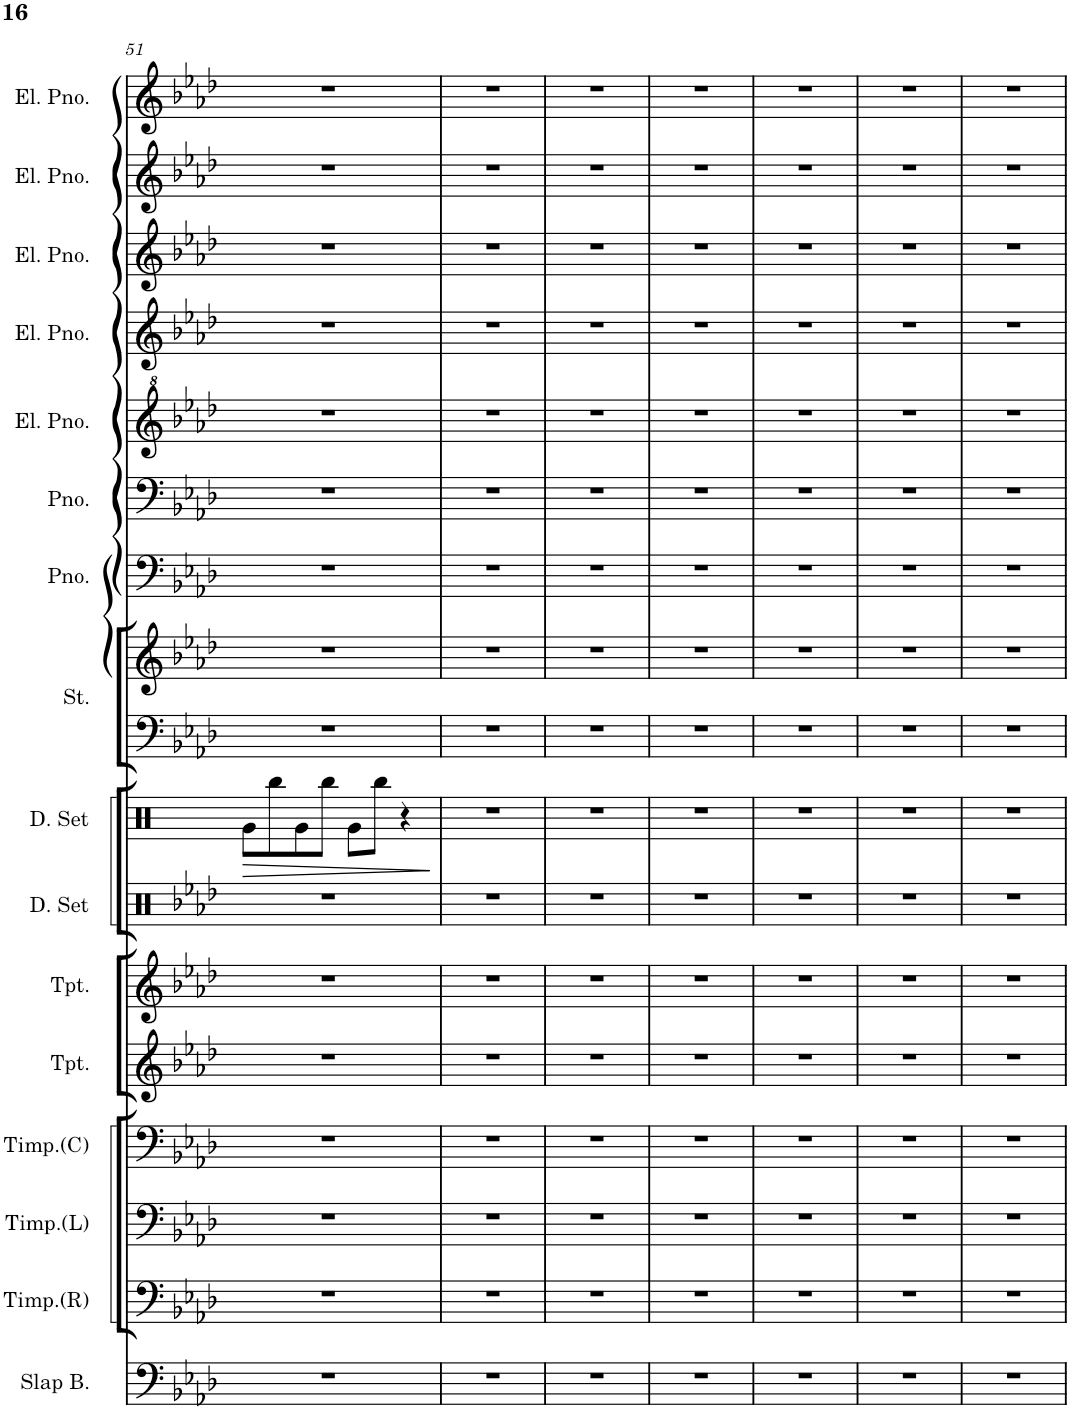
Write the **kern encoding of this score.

**kern	**kern	**kern	**kern	**kern	**kern	**kern	**kern	**dynam	**kern	**kern	**kern	**kern	**kern	**kern	**kern	**kern	**kern
*part16	*part15	*part14	*part13	*part12	*part11	*part10	*part9	*part9	*part8	*part8	*part7	*part6	*part5	*part4	*part3	*part2	*part1
*staff17	*staff16	*staff15	*staff14	*staff13	*staff12	*staff11	*staff10	*staff10	*staff9	*staff8	*staff7	*staff6	*staff5	*staff4	*staff3	*staff2	*staff1
*I"Slap Bass	*I"Timpani (Right)	*I"Timpani (Left)	*I"Timpani (Centre)	*I"Trumpet	*I"Trumpet	*I"Drumset	*I"Drumset	*	*I"Strings	*	*I"Grand Piano	*I"Grand Piano	*I"Electric Piano	*I"Electric Piano	*I"Electric Piano	*I"Electric Piano	*I"Electric Piano
*I'Slap B.	*I'Timp.(R)	*I'Timp.(L)	*I'Timp.(C)	*I'Tpt.	*I'Tpt.	*I'D. Set	*I'D. Set	*	*I'St.	*	*I'Pno.	*I'Pno.	*I'El. Pno.	*I'El. Pno.	*I'El. Pno.	*I'El. Pno.	*I'El. Pno.
!!LO:PB:g=z
*clefF4	*clefF4	*clefF4	*clefF4	*clefG2	*clefG2	*clefX	*clefX	*	*clefF4	*clefG2	*clefF4	*clefF4	*clefG^2	*clefG2	*clefG2	*clefG2	*clefG2
*Trd7c12	*	*	*	*Trd7c12	*	*	*	*	*	*	*	*	*	*	*	*	*
*k[b-e-a-d-]	*k[b-e-a-d-]	*k[b-e-a-d-]	*k[b-e-a-d-]	*k[b-e-a-d-]	*k[b-e-a-d-]	*k[b-e-a-d-]	*k[b-e-a-d-]	*	*k[b-e-a-d-]	*k[b-e-a-d-]	*k[b-e-a-d-]	*k[b-e-a-d-]	*k[b-e-a-d-]	*k[b-e-a-d-]	*k[b-e-a-d-]	*k[b-e-a-d-]	*k[b-e-a-d-]
*M4/4	*M4/4	*M4/4	*M4/4	*M4/4	*M4/4	*M4/4	*M4/4	*	*M4/4	*M4/4	*M4/4	*M4/4	*M4/4	*M4/4	*M4/4	*M4/4	*M4/4
=51	=51	=51	=51	=51	=51	=51	=51	=51	=51	=51	=51	=51	=51	=51	=51	=51	=51
!	!	!	!	!	!	!	!	!LO:HP:b	!	!	!	!	!	!	!	!	!
1r	1r	1r	1r	1r	1r	1r	8g\L	>	1r	1r	1r	1r	1r	1r	1r	1r	1r
.	.	.	.	.	.	.	8bbn\	.	.	.	.	.	.	.	.	.	.
.	.	.	.	.	.	.	8g\	.	.	.	.	.	.	.	.	.	.
.	.	.	.	.	.	.	8bbn\J	.	.	.	.	.	.	.	.	.	.
.	.	.	.	.	.	.	8g\L	.	.	.	.	.	.	.	.	.	.
.	.	.	.	.	.	.	8bbn\J	.	.	.	.	.	.	.	.	.	.
.	.	.	.	.	.	.	4r	.	.	.	.	.	.	.	.	.	.
.	.	.	.	.	.	.	.	]	.	.	.	.	.	.	.	.	.
=52	=52	=52	=52	=52	=52	=52	=52	=52	=52	=52	=52	=52	=52	=52	=52	=52	=52
1r	1r	1r	1r	1r	1r	1r	1r	.	1r	1r	1r	1r	1r	1r	1r	1r	1r
=53	=53	=53	=53	=53	=53	=53	=53	=53	=53	=53	=53	=53	=53	=53	=53	=53	=53
1r	1r	1r	1r	1r	1r	1r	1r	.	1r	1r	1r	1r	1r	1r	1r	1r	1r
=54	=54	=54	=54	=54	=54	=54	=54	=54	=54	=54	=54	=54	=54	=54	=54	=54	=54
1r	1r	1r	1r	1r	1r	1r	1r	.	1r	1r	1r	1r	1r	1r	1r	1r	1r
=55	=55	=55	=55	=55	=55	=55	=55	=55	=55	=55	=55	=55	=55	=55	=55	=55	=55
1r	1r	1r	1r	1r	1r	1r	1r	.	1r	1r	1r	1r	1r	1r	1r	1r	1r
=56	=56	=56	=56	=56	=56	=56	=56	=56	=56	=56	=56	=56	=56	=56	=56	=56	=56
1r	1r	1r	1r	1r	1r	1r	1r	.	1r	1r	1r	1r	1r	1r	1r	1r	1r
=57	=57	=57	=57	=57	=57	=57	=57	=57	=57	=57	=57	=57	=57	=57	=57	=57	=57
1r	1r	1r	1r	1r	1r	1r	1r	.	1r	1r	1r	1r	1r	1r	1r	1r	1r
=	=	=	=	=	=	=	=	=	=	=	=	=	=	=	=	=	=
*-	*-	*-	*-	*-	*-	*-	*-	*-	*-	*-	*-	*-	*-	*-	*-	*-	*-
